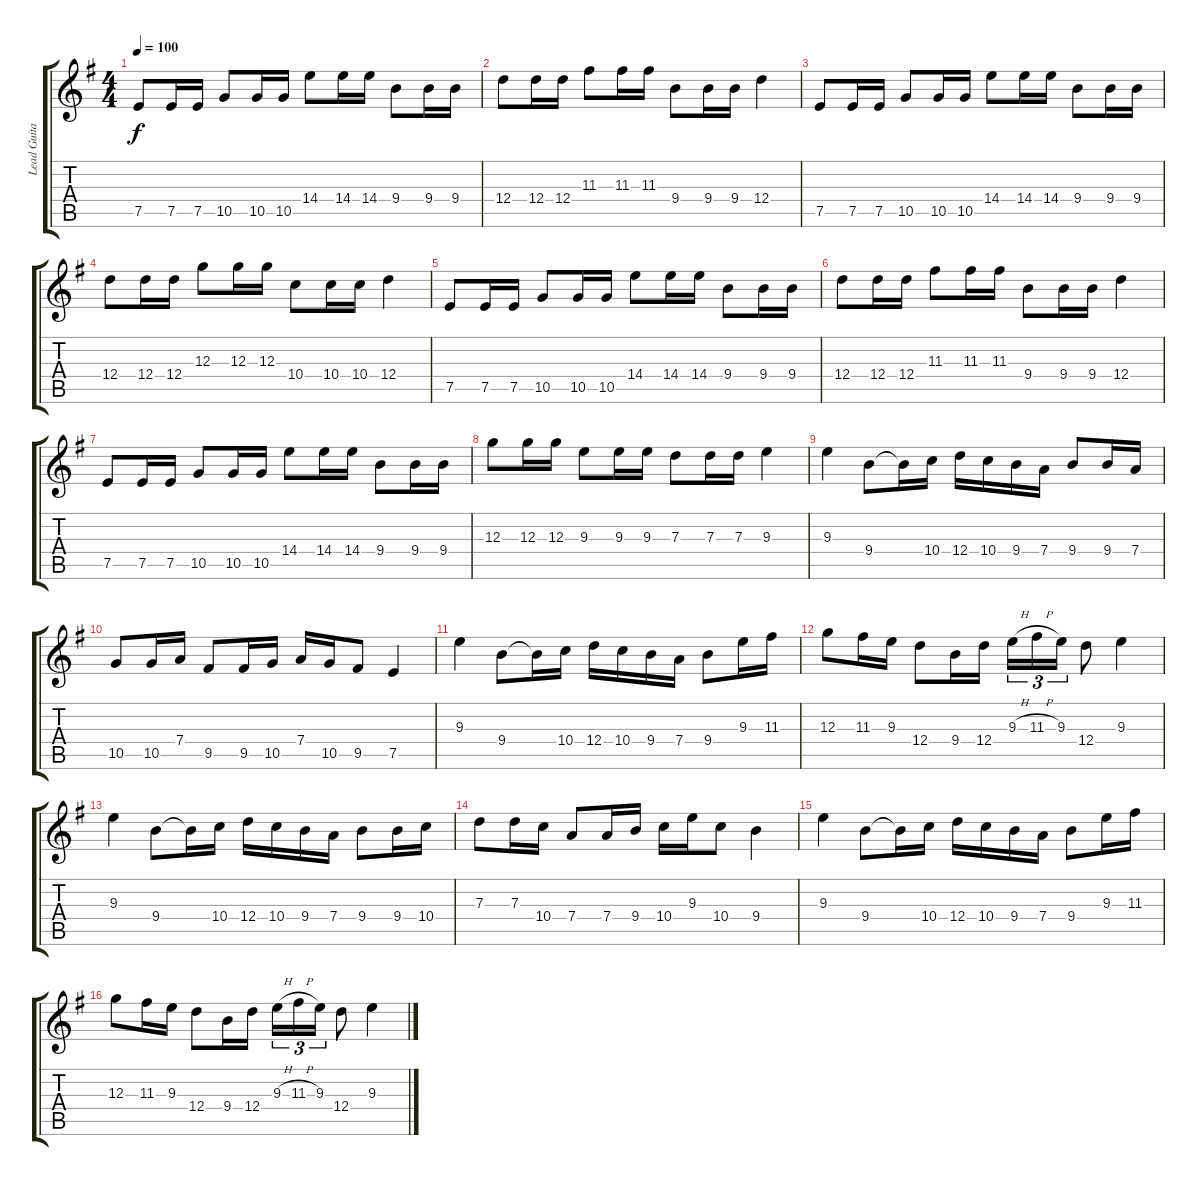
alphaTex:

\track ("Lead Guitar" "Lead Guita") {instrument acousticguitarsteel}
\staff {score tabs}
\tuning (E4 B3 G3 D3 A2 E2) {hide}
\ts (4 4)
\tempo 100
\clef g2
\ks eminor
7.5.8{dy f} 7.5.16 7.5.16 10.5.8 10.5.16 10.5.16 14.4.8 14.4.16 14.4.16 9.4.8 9.4.16 9.4.16 |
12.4.8 12.4.16 12.4.16 11.3.8 11.3.16 11.3.16 9.4.8 9.4.16 9.4.16 12.4.4 |
7.5.8 7.5.16 7.5.16 10.5.8 10.5.16 10.5.16 14.4.8 14.4.16 14.4.16 9.4.8 9.4.16 9.4.16 |
12.4.8 12.4.16 12.4.16 12.3.8 12.3.16 12.3.16 10.4.8 10.4.16 10.4.16 12.4.4 |
7.5.8 7.5.16 7.5.16 10.5.8 10.5.16 10.5.16 14.4.8 14.4.16 14.4.16 9.4.8 9.4.16 9.4.16 |
12.4.8 12.4.16 12.4.16 11.3.8 11.3.16 11.3.16 9.4.8 9.4.16 9.4.16 12.4.4 |
7.5.8 7.5.16 7.5.16 10.5.8 10.5.16 10.5.16 14.4.8 14.4.16 14.4.16 9.4.8 9.4.16 9.4.16 |
12.3.8 12.3.16 12.3.16 9.3.8 9.3.16 9.3.16 7.3.8 7.3.16 7.3.16 9.3.4 |
9.3.4 9.4.8 9.4{t}.16 10.4.16 12.4.16 10.4.16 9.4.16 7.4.16 9.4.8 9.4.16 7.4.16 |
10.5.8 10.5.16 7.4.16 9.5.8 9.5.16 10.5.16 7.4.16 10.5.16 9.5.8 7.5.4 |
9.3.4 9.4.8 9.4{t}.16 10.4.16 12.4.16 10.4.16 9.4.16 7.4.16 9.4.8 9.3.16 11.3.16 |
12.3.8 11.3.16 9.3.16 12.4.8 9.4.16 12.4.16 9.3{h}.16{tu (3 2)} 11.3{h}.16{tu (3 2)} 9.3.16{tu (3 2)} 12.4.8 9.3.4 |
9.3.4 9.4.8 9.4{t}.16 10.4.16 12.4.16 10.4.16 9.4.16 7.4.16 9.4.8 9.4.16 10.4.16 |
7.3.8 7.3.16 10.4.16 7.4.8 7.4.16 9.4.16 10.4.16 9.3.16 10.4.8 9.4.4 |
9.3.4 9.4.8 9.4{t}.16 10.4.16 12.4.16 10.4.16 9.4.16 7.4.16 9.4.8 9.3.16 11.3.16 |
12.3.8 11.3.16 9.3.16 12.4.8 9.4.16 12.4.16 9.3{h}.16{tu (3 2)} 11.3{h}.16{tu (3 2)} 9.3.16{tu (3 2)} 12.4.8 9.3.4
